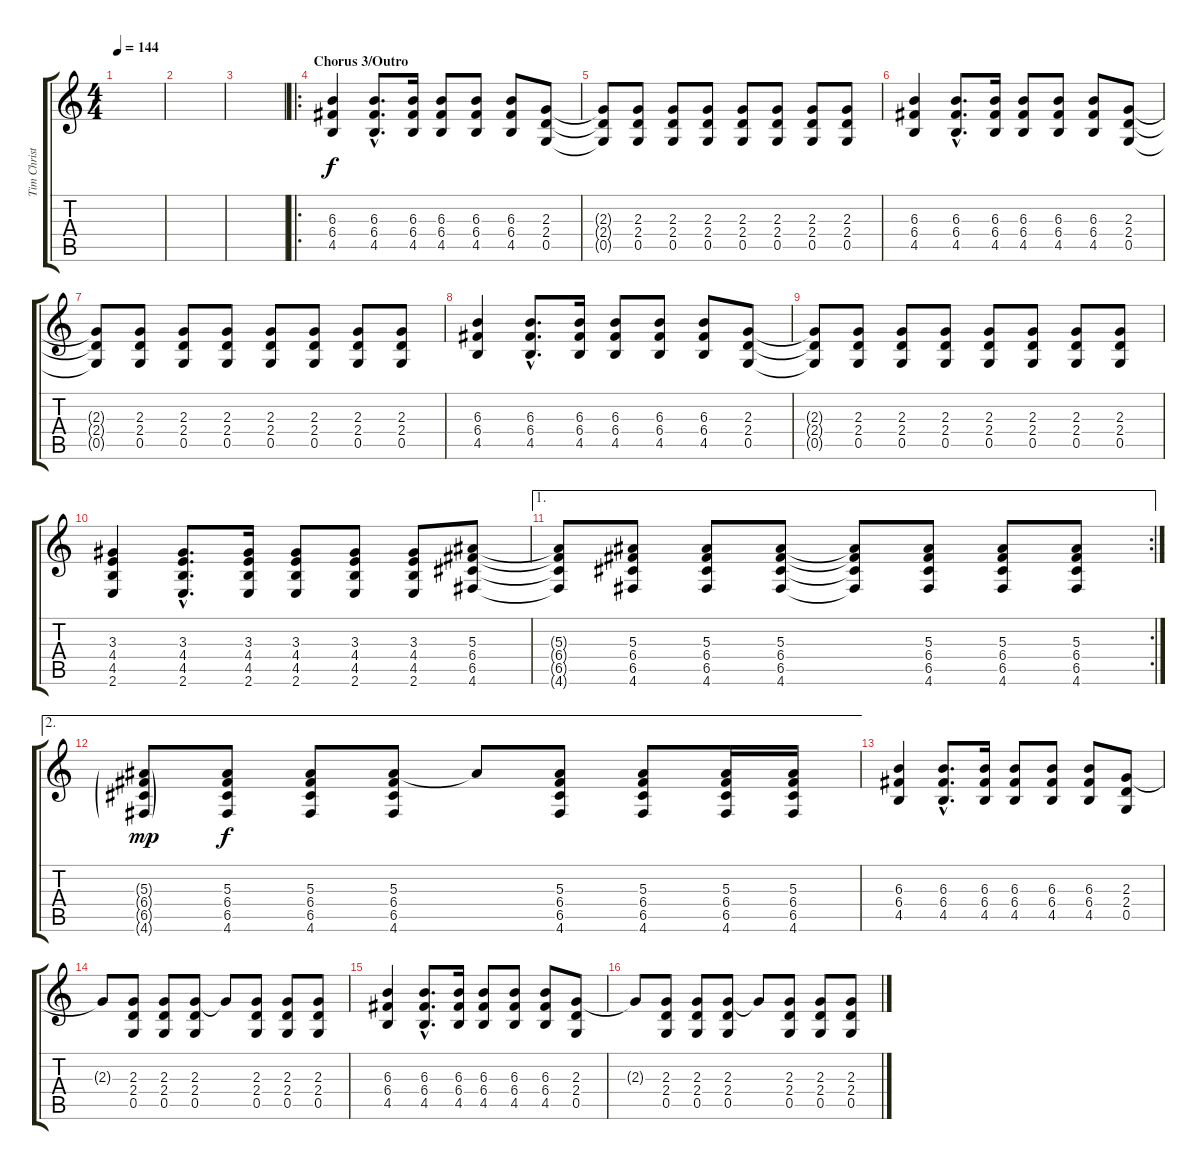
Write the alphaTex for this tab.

\track ("Tim Christensen 3" "Tim Christ") {instrument distortionguitar}
\staff {score tabs}
\tuning (D4 A3 F3 C3 G2 D2) {hide}
\ts (4 4)
\tempo 144
\clef g2
\ks c
|
|
|
\ro
\section ("" "Chorus 3/Outro")
(6.3 6.4 4.5).4 (6.3{hac} 6.4{hac} 4.5{hac}).8{d} (6.3 6.4 4.5).16 (6.3 6.4 4.5).8 (6.3 6.4 4.5).8 (6.3 6.4 4.5).8 (2.3 2.4 0.5).8 |
(2.3{t} 2.4{t} 0.5{t}).8 (2.3 2.4 0.5).8 (2.3 2.4 0.5).8 (2.3 2.4 0.5).8 (2.3 2.4 0.5).8 (2.3 2.4 0.5).8 (2.3 2.4 0.5).8 (2.3 2.4 0.5).8 |
(6.3 6.4 4.5).4 (6.3{hac} 6.4{hac} 4.5{hac}).8{d} (6.3 6.4 4.5).16 (6.3 6.4 4.5).8 (6.3 6.4 4.5).8 (6.3 6.4 4.5).8 (2.3 2.4 0.5).8 |
(2.3{t} 2.4{t} 0.5{t}).8 (2.3 2.4 0.5).8 (2.3 2.4 0.5).8 (2.3 2.4 0.5).8 (2.3 2.4 0.5).8 (2.3 2.4 0.5).8 (2.3 2.4 0.5).8 (2.3 2.4 0.5).8 |
(6.3 6.4 4.5).4 (6.3{hac} 6.4{hac} 4.5{hac}).8{d} (6.3 6.4 4.5).16 (6.3 6.4 4.5).8 (6.3 6.4 4.5).8 (6.3 6.4 4.5).8 (2.3 2.4 0.5).8 |
(2.3{t} 2.4{t} 0.5{t}).8 (2.3 2.4 0.5).8 (2.3 2.4 0.5).8 (2.3 2.4 0.5).8 (2.3 2.4 0.5).8 (2.3 2.4 0.5).8 (2.3 2.4 0.5).8 (2.3 2.4 0.5).8 |
(3.3 4.4 4.5 2.6).4 (3.3{hac} 4.4{hac} 4.5{hac} 2.6{hac}).8{d} (3.3 4.4 4.5 2.6).16 (3.3 4.4 4.5 2.6).8 (3.3 4.4 4.5 2.6).8 (3.3 4.4 4.5 2.6).8 (5.3 6.4 6.5 4.6).8 |
\ae 1
\rc 2
(5.3{t} 6.4{t} 6.5{t} 4.6{t}).8 (5.3 6.4 6.5 4.6).8 (5.3 6.4 6.5 4.6).8 (5.3 6.4 6.5 4.6).8 (5.3{t} 6.4{t} 6.5{t} 4.6{t}).8 (5.3 6.4 6.5 4.6).8 (5.3 6.4 6.5 4.6).8 (5.3 6.4 6.5 4.6).8 |
\ae 2
(5.3{g} 6.4{g} 6.5{g} 4.6{g}).8{dy mp} (5.3 6.4 6.5 4.6).8{dy f} (5.3 6.4 6.5 4.6).8 (5.3 6.4 6.5 4.6).8 5.3{t}.8 (5.3 6.4 6.5 4.6).8 (5.3 6.4 6.5 4.6).8 (5.3 6.4 6.5 4.6).16 (5.3 6.4 6.5 4.6).16 |
(6.3 6.4 4.5).4 (6.3{hac} 6.4{hac} 4.5{hac}).8{d} (6.3 6.4 4.5).16 (6.3 6.4 4.5).8 (6.3 6.4 4.5).8 (6.3 6.4 4.5).8 (2.3 2.4 0.5).8 |
2.3{t}.8 (2.3 2.4 0.5).8 (2.3 2.4 0.5).8 (2.3 2.4 0.5).8 2.3{t}.8 (2.3 2.4 0.5).8 (2.3 2.4 0.5).8 (2.3 2.4 0.5).8 |
(6.3 6.4 4.5).4 (6.3{hac} 6.4{hac} 4.5{hac}).8{d} (6.3 6.4 4.5).16 (6.3 6.4 4.5).8 (6.3 6.4 4.5).8 (6.3 6.4 4.5).8 (2.3 2.4 0.5).8 |
2.3{t}.8 (2.3 2.4 0.5).8 (2.3 2.4 0.5).8 (2.3 2.4 0.5).8 2.3{t}.8 (2.3 2.4 0.5).8 (2.3 2.4 0.5).8 (2.3 2.4 0.5).8
